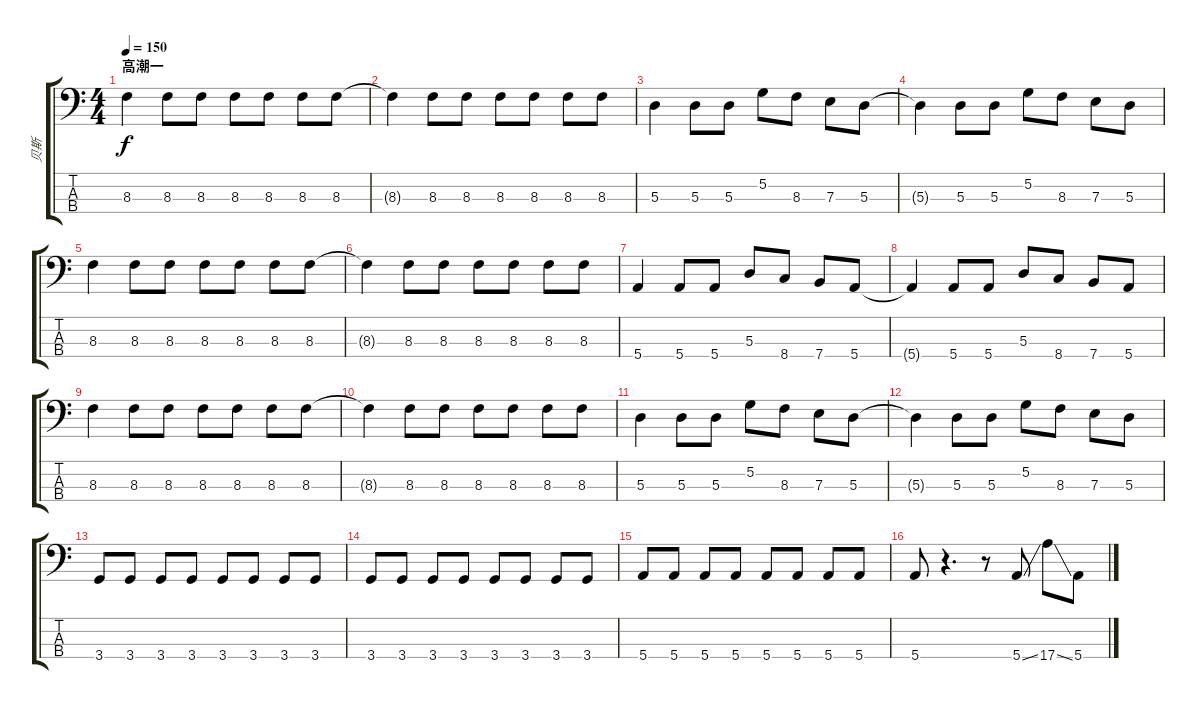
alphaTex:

\track ("贝斯" "贝斯") {instrument electricbasspick}
\staff {score tabs}
\tuning (G2 D2 A1 E1) {hide}
\ts (4 4)
\section ("" "高潮一")
\tempo 150
\clef f4
\ks c
8.3.4{dy f} 8.3.8 8.3.8 8.3.8 8.3.8 8.3.8 8.3.8 |
8.3{t}.4 8.3.8 8.3.8 8.3.8 8.3.8 8.3.8 8.3.8 |
5.3.4 5.3.8 5.3.8 5.2.8 8.3.8 7.3.8 5.3.8 |
5.3{t}.4 5.3.8 5.3.8 5.2.8 8.3.8 7.3.8 5.3.8 |
8.3.4 8.3.8 8.3.8 8.3.8 8.3.8 8.3.8 8.3.8 |
8.3{t}.4 8.3.8 8.3.8 8.3.8 8.3.8 8.3.8 8.3.8 |
5.4.4 5.4.8 5.4.8 5.3.8 8.4.8 7.4.8 5.4.8 |
5.4{t}.4 5.4.8 5.4.8 5.3.8 8.4.8 7.4.8 5.4.8 |
8.3.4 8.3.8 8.3.8 8.3.8 8.3.8 8.3.8 8.3.8 |
8.3{t}.4 8.3.8 8.3.8 8.3.8 8.3.8 8.3.8 8.3.8 |
5.3.4 5.3.8 5.3.8 5.2.8 8.3.8 7.3.8 5.3.8 |
5.3{t}.4 5.3.8 5.3.8 5.2.8 8.3.8 7.3.8 5.3.8 |
3.4.8 3.4.8 3.4.8 3.4.8 3.4.8 3.4.8 3.4.8 3.4.8 |
3.4.8 3.4.8 3.4.8 3.4.8 3.4.8 3.4.8 3.4.8 3.4.8 |
5.4.8 5.4.8 5.4.8 5.4.8 5.4.8 5.4.8 5.4.8 5.4.8 |
5.4.8 r.4{d} r.8 5.4{ss}.8 17.4{ss}.8 5.4.8
